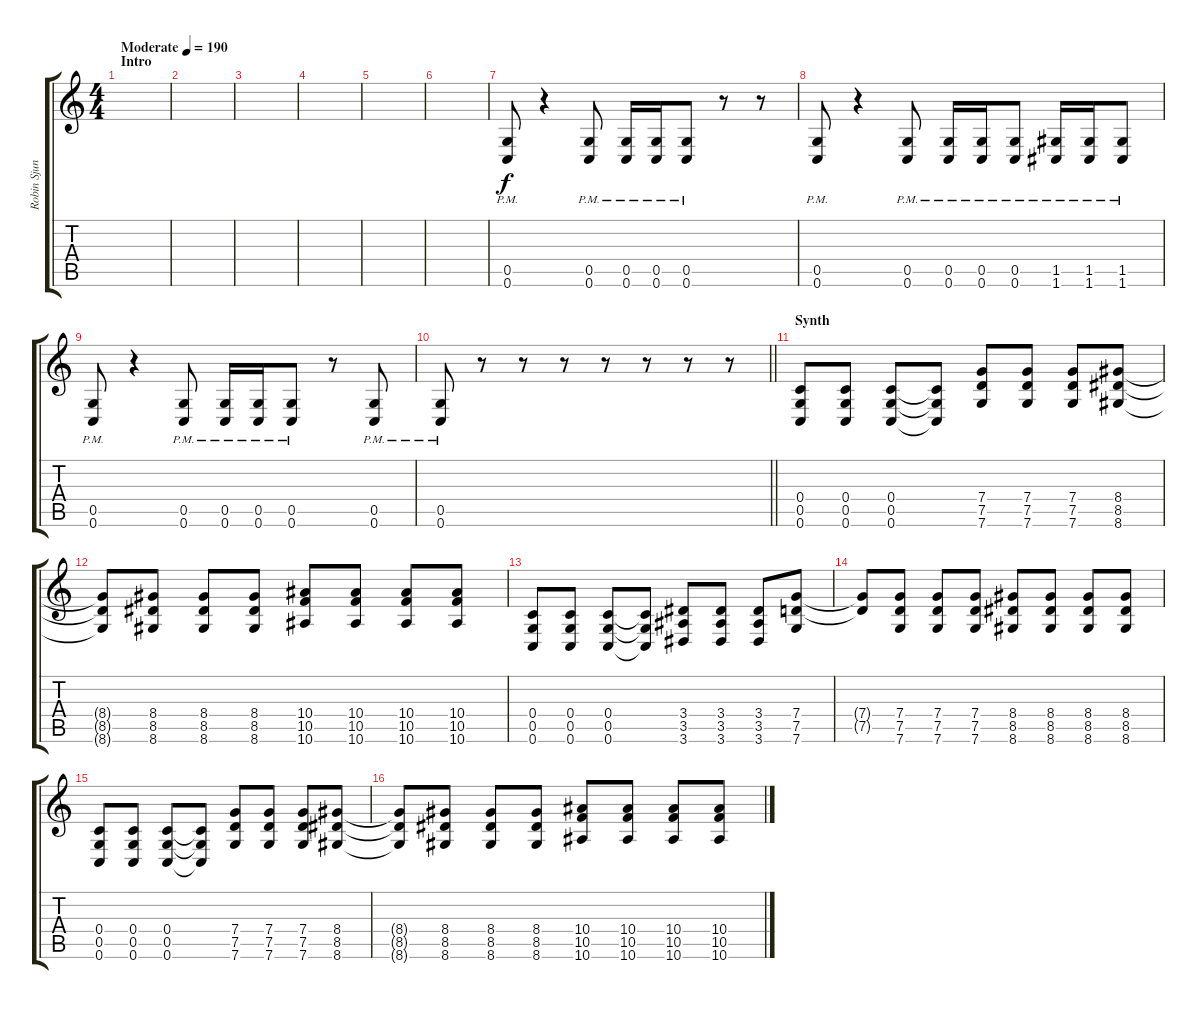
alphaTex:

\track ("Robin Sjunnesson" "Robin Sjun") {instrument distortionguitar}
\staff {score tabs}
\tuning (D4 A3 F3 C3 G2 C2) {hide}
\ts (4 4)
\section ("" "Intro")
\tempo (190 "Moderate")
\clef g2
\ks c
|
|
|
|
|
|
(0.5{pm} 0.6{pm}).8 r.4 (0.5{pm} 0.6{pm}).8 (0.5{pm} 0.6{pm}).16 (0.5{pm} 0.6{pm}).16 (0.5{pm} 0.6{pm}).8 r.8 r.8 |
(0.5{pm} 0.6{pm}).8 r.4 (0.5{pm} 0.6{pm}).8 (0.5{pm} 0.6{pm}).16 (0.5{pm} 0.6{pm}).16 (0.5{pm} 0.6{pm}).8 (1.5{pm} 1.6{pm}).16 (1.5{pm} 1.6{pm}).16 (1.5{pm} 1.6{pm}).8 |
(0.5{pm} 0.6{pm}).8 r.4 (0.5{pm} 0.6{pm}).8 (0.5{pm} 0.6{pm}).16 (0.5{pm} 0.6{pm}).16 (0.5{pm} 0.6{pm}).8 r.8 (0.5{pm} 0.6{pm}).8 |
\barLineRight lightlight
(0.5{pm} 0.6{pm}).8 r.8 r.8 r.8 r.8 r.8 r.8 r.8 |
\section ("" "Synth")
(0.4 0.5 0.6).8 (0.4 0.5 0.6).8 (0.4 0.5 0.6).8 (0.4{t} 0.5{t} 0.6{t}).8 (7.4 7.5 7.6).8 (7.4 7.5 7.6).8 (7.4 7.5 7.6).8 (8.4 8.5 8.6).8 |
(8.4{t} 8.5{t} 8.6{t}).8 (8.4 8.5 8.6).8 (8.4 8.5 8.6).8 (8.4 8.5 8.6).8 (10.4 10.5 10.6).8 (10.4 10.5 10.6).8 (10.4 10.5 10.6).8 (10.4 10.5 10.6).8 |
(0.4 0.5 0.6).8 (0.4 0.5 0.6).8 (0.4 0.5 0.6).8 (0.4{t} 0.5{t} 0.6{t}).8 (3.4 3.5 3.6).8 (3.4 3.5 3.6).8 (3.4 3.5 3.6).8 (7.4 7.5 7.6).8 |
(7.4{t} 7.5{t}).8 (7.4 7.5 7.6).8 (7.4 7.5 7.6).8 (7.4 7.5 7.6).8 (8.4 8.5 8.6).8 (8.4 8.5 8.6).8 (8.4 8.5 8.6).8 (8.4 8.5 8.6).8 |
(0.4 0.5 0.6).8 (0.4 0.5 0.6).8 (0.4 0.5 0.6).8 (0.4{t} 0.5{t} 0.6{t}).8 (7.4 7.5 7.6).8 (7.4 7.5 7.6).8 (7.4 7.5 7.6).8 (8.4 8.5 8.6).8 |
(8.4{t} 8.5{t} 8.6{t}).8 (8.4 8.5 8.6).8 (8.4 8.5 8.6).8 (8.4 8.5 8.6).8 (10.4 10.5 10.6).8 (10.4 10.5 10.6).8 (10.4 10.5 10.6).8 (10.4 10.5 10.6).8
